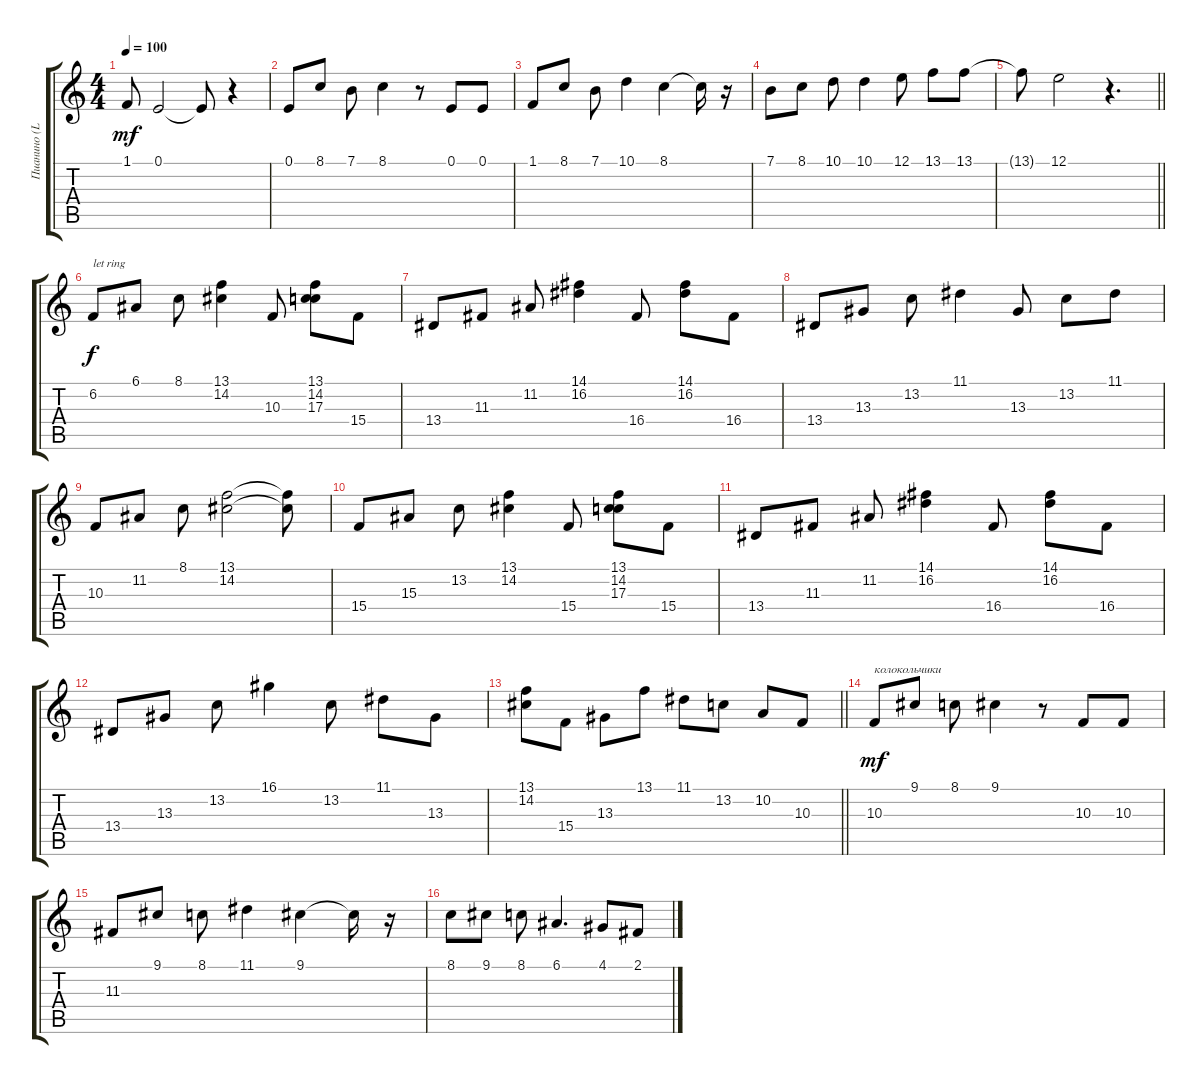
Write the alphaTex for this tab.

\track ("Пианино (L)" "Пианино (L") {instrument brightacousticpiano}
\staff {score tabs}
\tuning (E4 B3 G3 D3 A2 E2) {hide}
\ts (4 4)
\tempo 100
\clef g2
\ks c
1.1{t}.8{dy mf} 0.1.2 0.1{t}.8 r.4 |
0.1.8 8.1.8 7.1.8 8.1.4 r.8 0.1.8 0.1.8 |
1.1.8 8.1.8 7.1.8 10.1.4 8.1.4 8.1{t}.16 r.16 |
7.1.8 8.1.8 10.1.8 10.1.4 12.1.8 13.1.8 13.1.8 |
\barLineRight lightlight
13.1{t}.8 12.1.2 r.4{d} |
6.2.8{txt "let ring" dy f instrument brightacousticpiano} 6.1.8 8.1.8 (13.1 14.2).4 10.3.8 (13.1 14.2 17.3).8 15.4.8 |
13.4.8 11.3.8 11.2.8 (14.1 16.2).4 16.4.8 (14.1 16.2).8 16.4.8 |
13.4.8 13.3.8 13.2.8 11.1.4 13.3.8 13.2.8 11.1.8 |
10.3.8 11.2.8 8.1.8 (13.1 14.2).2 (13.1{t} 14.2{t}).8 |
15.4.8 15.3.8 13.2.8 (13.1 14.2).4 15.4.8 (13.1 14.2 17.3).8 15.4.8 |
13.4.8 11.3.8 11.2.8 (14.1 16.2).4 16.4.8 (14.1 16.2).8 16.4.8 |
13.4.8 13.3.8 13.2.8 16.1.4 13.2.8 11.1.8 13.3.8 |
\barLineRight lightlight
(13.1 14.2).8 15.4.8 13.3.8 13.1.8 11.1.8 13.2.8 10.2.8 10.3.8 |
10.3.8{txt "колокольчики" dy mf instrument vibraphone} 9.1.8 8.1.8 9.1.4 r.8 10.3.8 10.3.8 |
11.3.8 9.1.8 8.1.8 11.1.4 9.1.4 9.1{t}.16 r.16 |
8.1.8 9.1.8 8.1.8 6.1.4{d} 4.1.8 2.1.8
